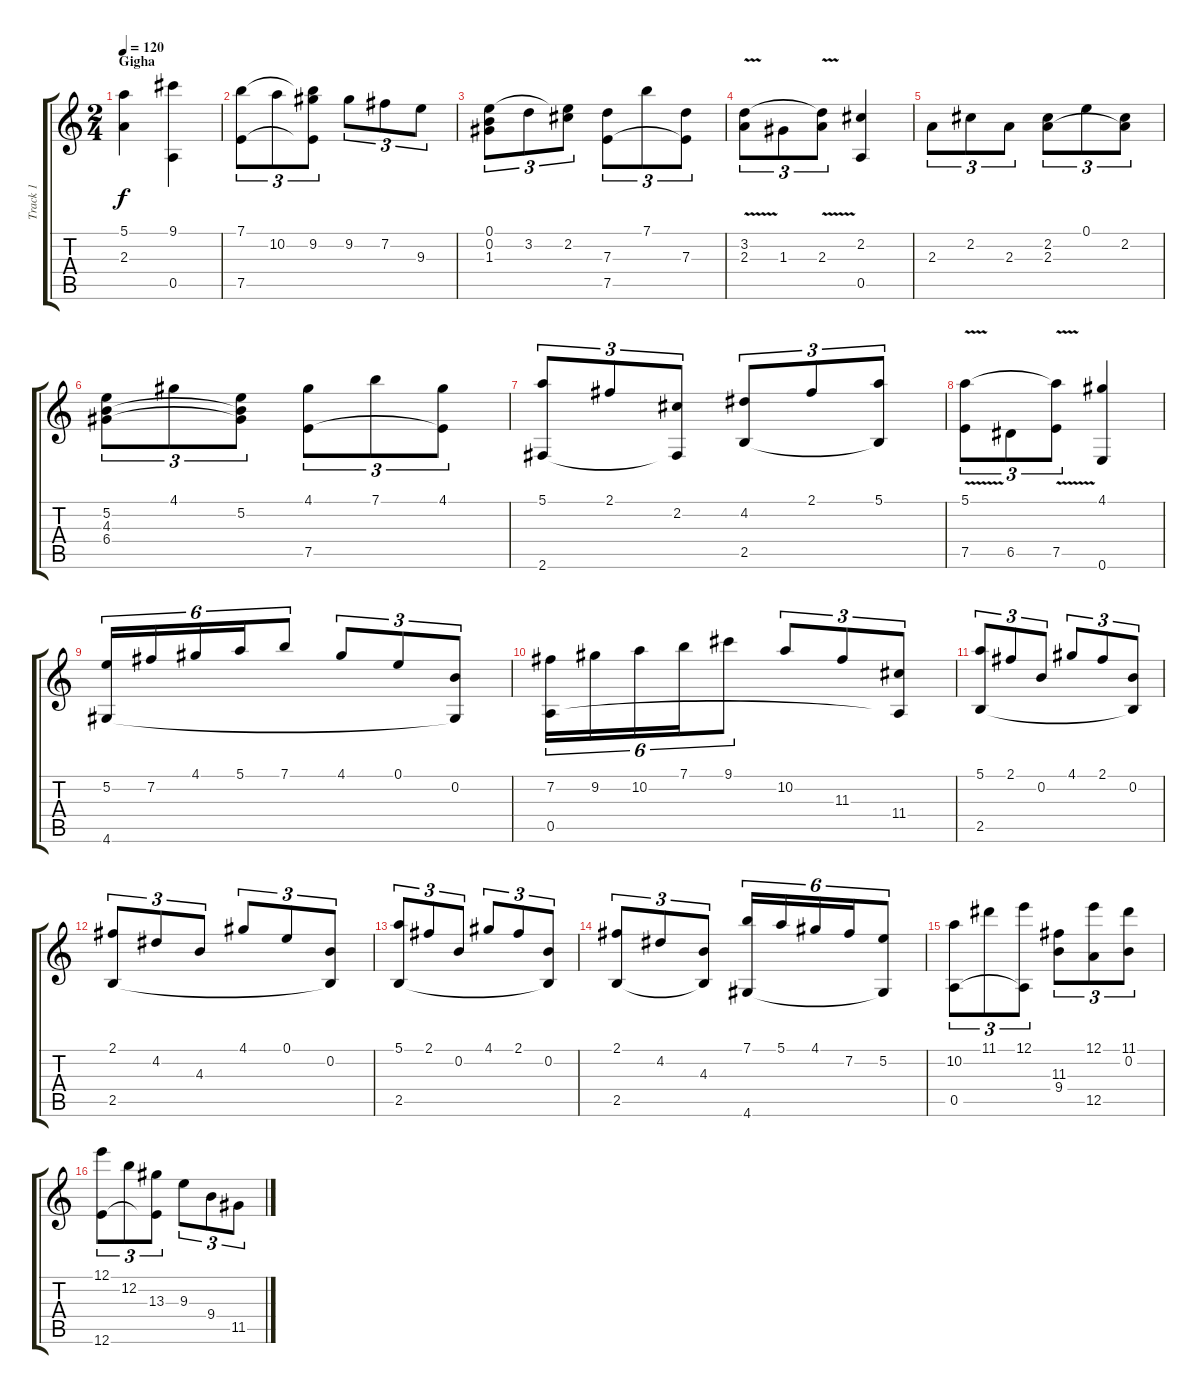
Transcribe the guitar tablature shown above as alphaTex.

\track ("Track 1" "Track 1") {instrument acousticguitarnylon}
\staff {score tabs}
\tuning (E4 B3 G3 D3 A2 E2) {hide}
\ts (2 4)
\section ("" "Gigha")
\tempo 120
\clef g2
\ks c
(5.1 2.3).4{dy f instrument acousticguitarnylon} (9.1 0.5).4 |
(7.1 7.5).8{tu (3 2)} 10.2.8{tu (3 2)} (7.1{t} 9.2 7.5{t}).8{tu (3 2)} 9.2.8{tu (3 2)} 7.2.8{tu (3 2)} 9.3.8{tu (3 2)} |
(0.1 0.2 1.3).8{tu (3 2)} 3.2.8{tu (3 2)} (0.1{t} 2.2).8{tu (3 2)} (7.3 7.5).8{tu (3 2)} 7.1.8{tu (3 2)} (7.3 7.5{t}).8{tu (3 2)} |
(3.2{v} 2.3).8{tu (3 2)} 1.3.8{tu (3 2)} (3.2{t} 2.3).8{tu (3 2)} (2.2 0.5).4 |
2.3.8{tu (3 2)} 2.2.8{tu (3 2)} 2.3.8{tu (3 2)} (2.2 2.3).8{tu (3 2)} 0.1.8{tu (3 2)} (2.2 2.3{t}).8{tu (3 2)} |
(5.2 4.3 6.4).8{tu (3 2)} 4.1.8{tu (3 2)} (5.2 4.3{t} 6.4{t}).8{tu (3 2)} (4.1 7.5).8{tu (3 2)} 7.1.8{tu (3 2)} (4.1 7.5{t}).8{tu (3 2)} |
(5.1 2.6).8{tu (3 2)} 2.1.8{tu (3 2)} (2.2 2.6{t}).8{tu (3 2)} (4.2 2.5).8{tu (3 2)} 2.1.8{tu (3 2)} (5.1 2.5{t}).8{tu (3 2)} |
(5.1{v} 7.5).8{tu (3 2)} 6.5.8{tu (3 2)} (5.1{t} 7.5).8{tu (3 2)} (4.1 0.6).4 |
(5.2 4.6).16{tu (6 4)} 7.2.16{tu (6 4)} 4.1.16{tu (6 4)} 5.1.16{tu (6 4)} 7.1.8{tu (6 4)} 4.1.8{tu (3 2)} 0.1.8{tu (3 2)} (0.2 4.6{t}).8{tu (3 2)} |
(7.2 0.5).16{tu (6 4)} 9.2.16{tu (6 4)} 10.2.16{tu (6 4)} 7.1.16{tu (6 4)} 9.1.8{tu (6 4)} 10.2.8{tu (3 2)} 11.3.8{tu (3 2)} (11.4 0.5{t}).8{tu (3 2)} |
(5.1 2.5).8{tu (3 2)} 2.1.8{tu (3 2)} 0.2.8{tu (3 2)} 4.1.8{tu (3 2)} 2.1.8{tu (3 2)} (0.2 2.5{t}).8{tu (3 2)} |
(2.1 2.5).8{tu (3 2)} 4.2.8{tu (3 2)} 4.3.8{tu (3 2)} 4.1.8{tu (3 2)} 0.1.8{tu (3 2)} (0.2 2.5{t}).8{tu (3 2)} |
(5.1 2.5).8{tu (3 2)} 2.1.8{tu (3 2)} 0.2.8{tu (3 2)} 4.1.8{tu (3 2)} 2.1.8{tu (3 2)} (0.2 2.5{t}).8{tu (3 2)} |
(2.1 2.5).8{tu (3 2)} 4.2.8{tu (3 2)} (4.3 2.5{t}).8{tu (3 2)} (7.1 4.6).16{tu (6 4)} 5.1.16{tu (6 4)} 4.1.16{tu (6 4)} 7.2.16{tu (6 4)} (5.2 4.6{t}).8{tu (6 4)} |
(10.2 0.5).8{tu (3 2)} 11.1.8{tu (3 2)} (12.1 0.5{t}).8{tu (3 2)} (11.3 9.4).8{tu (3 2)} (12.1 12.5).8{tu (3 2)} (11.1 0.2).8{tu (3 2)} |
(12.1 12.6).8{tu (3 2)} 12.2.8{tu (3 2)} (13.3 12.6{t}).8{tu (3 2)} 9.3.8{tu (3 2)} 9.4.8{tu (3 2)} 11.5.8{tu (3 2)}
